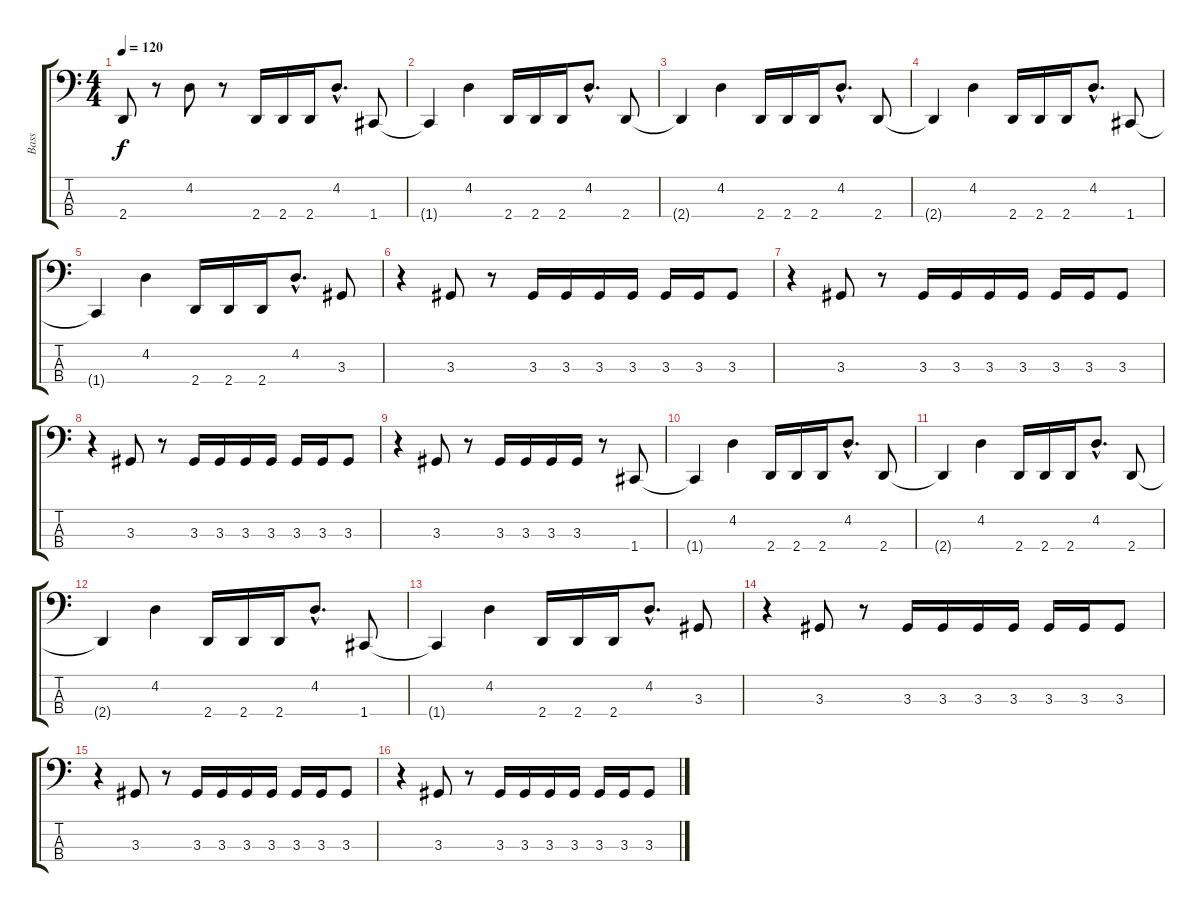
\track ("Bass" "Bass") {instrument electricbasspick}
\staff {score tabs}
\tuning (Eb2 Bb1 F1 C1) {hide}
\ts (4 4)
\tempo 120
\clef f4
\ks c
2.4.8{dy f} r.8 4.2.8 r.8 2.4.16 2.4.16 2.4.16 4.2{hac}.8{d} 1.4.8 |
1.4{t}.4 4.2.4 2.4.16 2.4.16 2.4.16 4.2{hac}.8{d} 2.4.8 |
2.4{t}.4 4.2.4 2.4.16 2.4.16 2.4.16 4.2{hac}.8{d} 2.4.8 |
2.4{t}.4 4.2.4 2.4.16 2.4.16 2.4.16 4.2{hac}.8{d} 1.4.8 |
1.4{t}.4 4.2.4 2.4.16 2.4.16 2.4.16 4.2{hac}.8{d} 3.3.8 |
r.4 3.3.8 r.8 3.3.16 3.3.16 3.3.16 3.3.16 3.3.16 3.3.16 3.3.8 |
r.4 3.3.8 r.8 3.3.16 3.3.16 3.3.16 3.3.16 3.3.16 3.3.16 3.3.8 |
r.4 3.3.8 r.8 3.3.16 3.3.16 3.3.16 3.3.16 3.3.16 3.3.16 3.3.8 |
r.4 3.3.8 r.8 3.3.16 3.3.16 3.3.16 3.3.16 r.8 1.4.8 |
1.4{t}.4 4.2.4 2.4.16 2.4.16 2.4.16 4.2{hac}.8{d} 2.4.8 |
2.4{t}.4 4.2.4 2.4.16 2.4.16 2.4.16 4.2{hac}.8{d} 2.4.8 |
2.4{t}.4 4.2.4 2.4.16 2.4.16 2.4.16 4.2{hac}.8{d} 1.4.8 |
1.4{t}.4 4.2.4 2.4.16 2.4.16 2.4.16 4.2{hac}.8{d} 3.3.8 |
r.4 3.3.8 r.8 3.3.16 3.3.16 3.3.16 3.3.16 3.3.16 3.3.16 3.3.8 |
r.4 3.3.8 r.8 3.3.16 3.3.16 3.3.16 3.3.16 3.3.16 3.3.16 3.3.8 |
r.4 3.3.8 r.8 3.3.16 3.3.16 3.3.16 3.3.16 3.3.16 3.3.16 3.3.8
